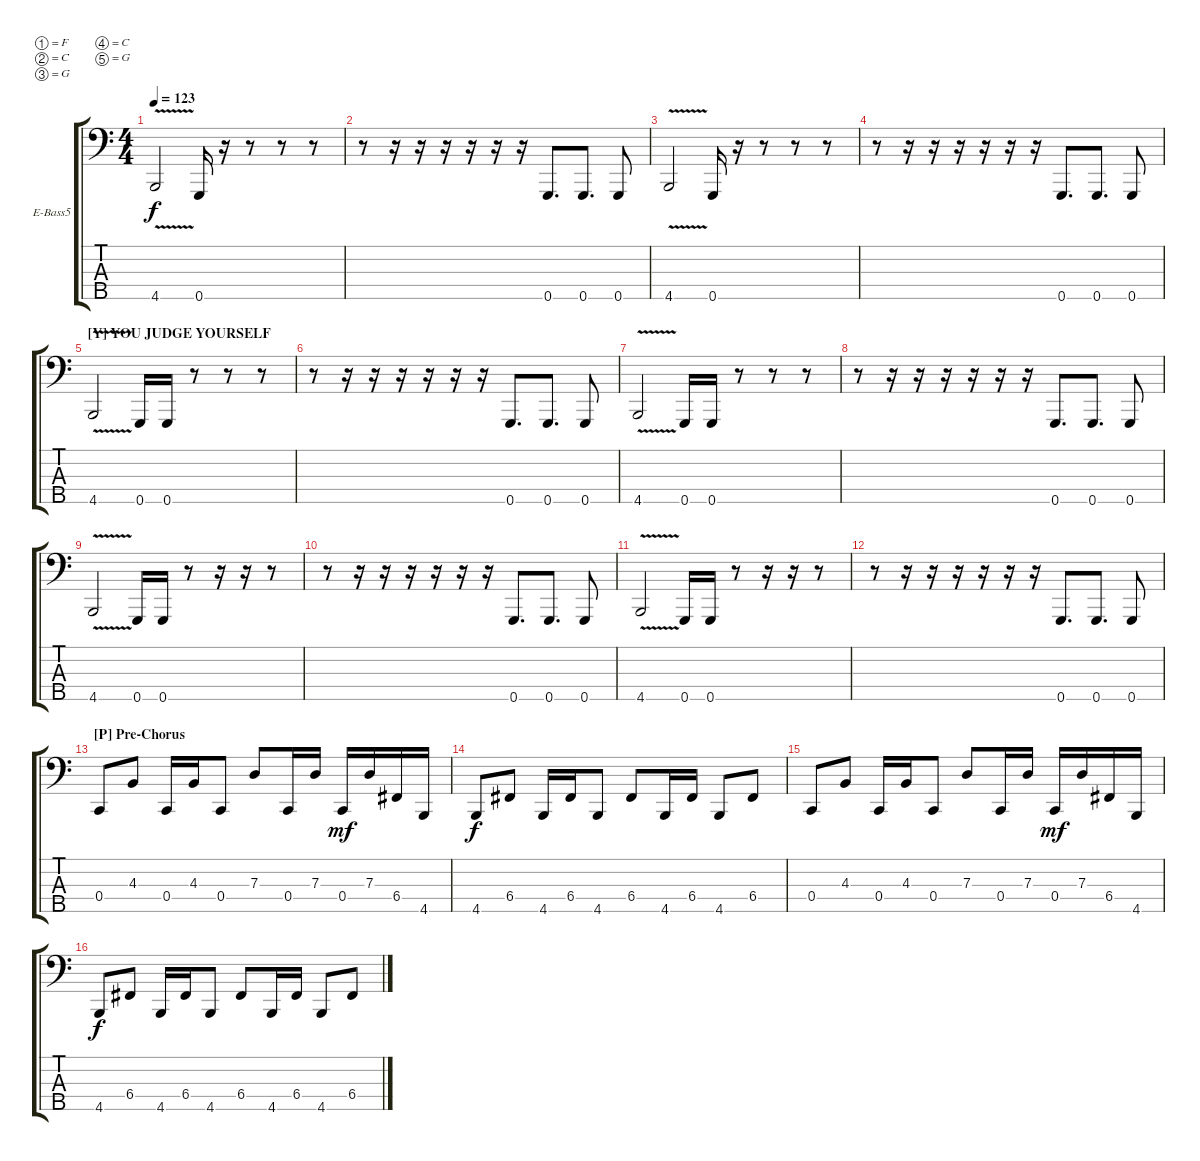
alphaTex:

\defaultSystemsLayout 4
\bracketExtendMode groupsimilarinstruments
\firstSystemTrackNameOrientation horizontal
\otherSystemsTrackNameOrientation horizontal
\track ("SkyDog" "E-Bass5") {instrument electricbassfinger}
\staff {score tabs}
\tuning (F2 C2 G1 C1 G0)
\ts (4 4)
\tempo 123
\clef f4
\scale
0.333333
\ks c
4.5{v}.2{dy f} 0.5.16 r.16 r.8 r.8 r.8 |
\scale
0.333333 r.8 r.16 r.16 r.16 r.16 r.16 r.16 0.5.8{d} 0.5.8{d} 0.5.8 |
\scale
0.333333 4.5{v}.2 0.5.16 r.16 r.8 r.8 r.8 |
\scale
0.333333 r.8 r.16 r.16 r.16 r.16 r.16 r.16 0.5.8{d} 0.5.8{d} 0.5.8 |
\section ("Y" "YOU JUDGE YOURSELF")
\scale
0.333333 4.5{v}.2 0.5.16 0.5.16 r.8 r.8 r.8 |
\scale
0.333333 r.8 r.16 r.16 r.16 r.16 r.16 r.16 0.5.8{d} 0.5.8{d} 0.5.8 |
\scale
0.333333 4.5{v}.2 0.5.16 0.5.16 r.8 r.8 r.8 |
\scale
0.333333 r.8 r.16 r.16 r.16 r.16 r.16 r.16 0.5.8{d} 0.5.8{d} 0.5.8 |
\scale
0.333333 4.5{v}.2 0.5.16 0.5.16 r.8 r.16 r.16 r.8 |
\scale
0.333333 r.8 r.16 r.16 r.16 r.16 r.16 r.16 0.5.8{d} 0.5.8{d} 0.5.8 |
\scale
0.333333 4.5{v}.2 0.5.16 0.5.16 r.8 r.16 r.16 r.8 |
\scale
0.333333 r.8 r.16 r.16 r.16 r.16 r.16 r.16 0.5.8{d} 0.5.8{d} 0.5.8 |
\section ("P" "Pre-Chorus")
\scale
0.333333 0.4.8 4.3.8 0.4.16 4.3.16 0.4.8 7.3.8 0.4.16 7.3.16 0.4.16{dy mf} 7.3.16 6.4.16 4.5.16 |
\scale
0.333333 4.5.8{dy f} 6.4.8 4.5.16 6.4.16 4.5.8 6.4.8 4.5.16 6.4.16 4.5.8 6.4.8 |
\scale
0.333333 0.4.8 4.3.8 0.4.16 4.3.16 0.4.8 7.3.8 0.4.16 7.3.16 0.4.16{dy mf} 7.3.16 6.4.16 4.5.16 |
\scale
0.333333 4.5.8{dy f} 6.4.8 4.5.16 6.4.16 4.5.8 6.4.8 4.5.16 6.4.16 4.5.8 6.4.8
